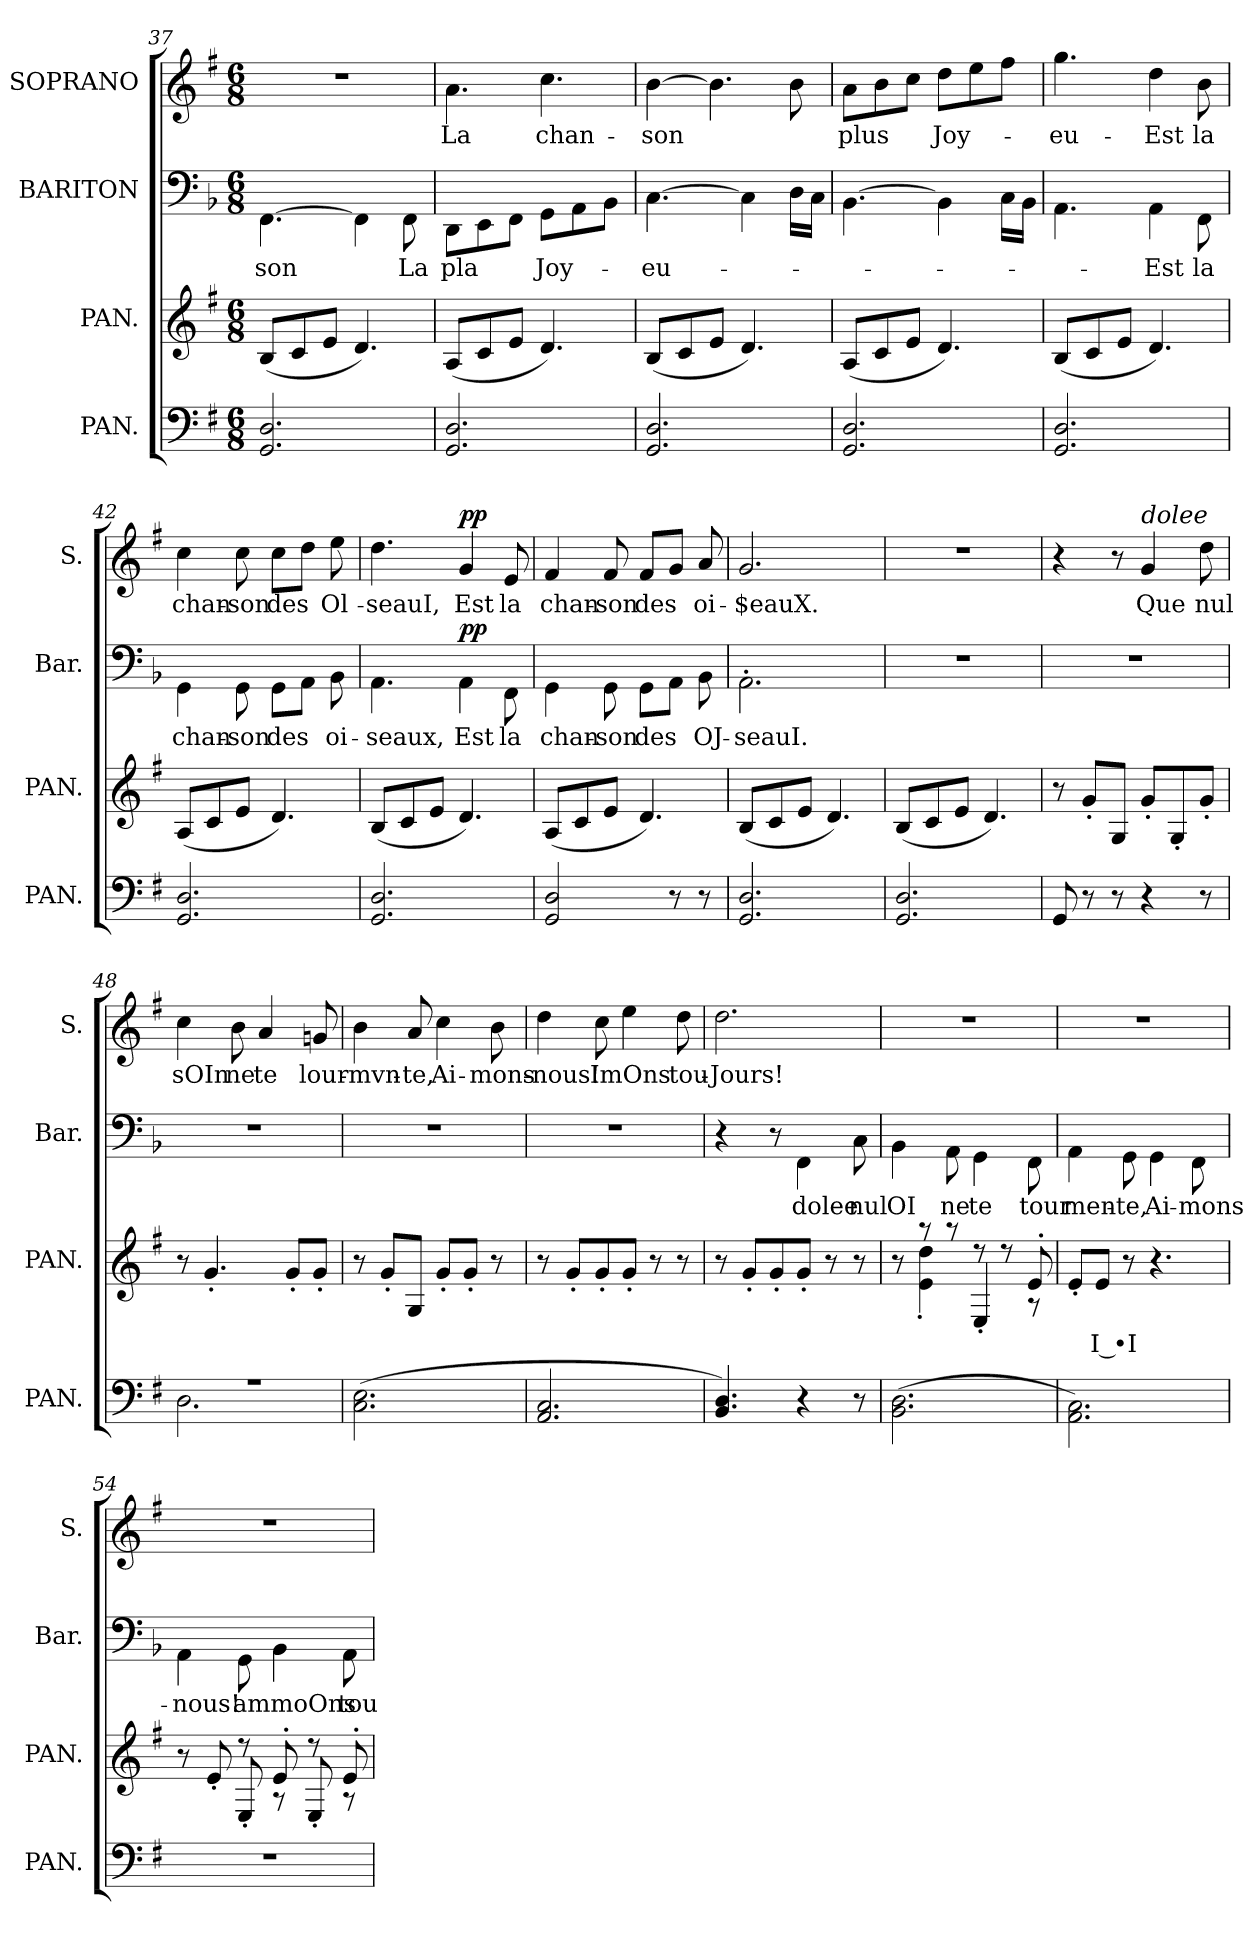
**kern	**kern	**text	**kern	**text	**dynam	**kern	**text	**dynam
*part4	*part3	*part3	*part2	*part2	*part2	*part1	*part1	*part1
*staff4	*staff3	*staff3	*staff2	*staff2	*staff2	*staff1	*staff1	*staff1
*I"PAN.	*I"PAN.	*	*I"BARITON	*	*	*I"SOPRANO	*	*
*I'PAN.	*I'PAN.	*	*I'Bar.	*	*	*I'S.	*	*
*clefF4	*clefG2	*	*clefF4	*	*	*clefG2	*	*
*	*	*	*ITrd8c14	*	*	*	*	*
*k[f#]	*k[f#]	*	*k[b-]	*	*	*k[f#]	*	*
*G:	*G:	*	*F:	*	*	*G:	*	*
*M6/8	*M6/8	*	*M6/8	*	*	*M6/8	*	*
=37	=37	=37	=37	=37	=37	=37	=37	=37
2.GG/ 2.D/	(8B/L	.	[4.FFF\	son	.	2.r	.	.
.	8c/	.	.	.	.	.	.	.
.	8e/J	.	.	.	.	.	.	.
.	4.d/)	.	4FFF\]	.	.	.	.	.
.	.	.	8FFF\	La	.	.	.	.
!!LO:LB:g=z
=38	=38	=38	=38	=38	=38	=38	=38	=38
2.GG/ 2.D/	(8A/L	.	8DDD\L	pla	.	4.a\	La	.
.	8c/	.	8EEE\	.	.	.	.	.
.	8e/J	.	8FFF\J	.	.	.	.	.
.	4.d/)	.	8GGG\L	Joy-	.	4.cc\	chan-	.
.	.	.	8AAA\	.	.	.	.	.
.	.	.	8BBB-\J	.	.	.	.	.
=39	=39	=39	=39	=39	=39	=39	=39	=39
2.GG/ 2.D/	(8B/L	.	[4.CC\	eu-	.	[4b\	son	.
.	8c/	.	.	.	.	.	.	.
.	8e/J	.	.	.	.	4.b\]	.	.
.	4.d/)	.	4CC\]	.	.	.	.	.
.	.	.	16DD\LL	.	.	8b\	.	.
.	.	.	16CC\JJ	.	.	.	.	.
=40	=40	=40	=40	=40	=40	=40	=40	=40
2.GG/ 2.D/	(8A/L	.	[4.BBB-\	.	.	8a\L	plus	.
.	8c/	.	.	.	.	8b\	.	.
.	8e/J	.	.	.	.	8cc\J	.	.
.	4.d/)	.	4BBB-\]	.	.	8dd\L	Joy-	.
.	.	.	.	.	.	8ee\	.	.
.	.	.	16CC\LL	.	.	8ff#\J	.	.
.	.	.	16BBB-\JJ	.	.	.	.	.
=41	=41	=41	=41	=41	=41	=41	=41	=41
2.GG/ 2.D/	(8B/L	.	4.AAA\	.	.	4.gg\	eu-	.
.	8c/	.	.	.	.	.	.	.
.	8e/J	.	.	.	.	.	.	.
.	4.d/)	.	4AAA\	Est	.	4dd\	Est	.
.	.	.	8FFF\	la	.	8b\	la	.
=42	=42	=42	=42	=42	=42	=42	=42	=42
2.GG/ 2.D/	(8A/L	.	4GGG\	chan-	.	4cc\	chan-	.
.	8c/	.	.	.	.	.	.	.
.	8e/J	.	8GGG\	son	.	8cc\	son	.
.	4.d/)	.	8GGG\L	des	.	8cc\L	des	.
.	.	.	8AAA\J	.	.	8dd\J	.	.
.	.	.	8BBB-\	oi-	.	8ee\	Ol­-	.
!!LO:LB:g=z
=43	=43	=43	=43	=43	=43	=43	=43	=43
2.GG/ 2.D/	(8B/L	.	4.AAA\	seaux,	.	4.dd\	seauI,	.
.	8c/	.	.	.	.	.	.	.
.	8e/J	.	.	.	.	.	.	.
.	4.d/)	.	4AAA\	Est	pp	4g/	Est	pp
.	.	.	8FFF\	la	.	8e/	la	.
=44	=44	=44	=44	=44	=44	=44	=44	=44
2GG/ 2D/	(8A/L	.	4GGG\	chan-	.	4f#/	chan-	.
.	8c/	.	.	.	.	.	.	.
.	8e/J	.	8GGG\	son	.	8f#/	son	.
.	4.d/)	.	8GGG\L	des	.	8f#/L	des	.
8r	.	.	8AAA\J	.	.	8g/J	.	.
8r	.	.	8BBB-\	OJ-	.	8a/	oi-	.
=45	=45	=45	=45	=45	=45	=45	=45	=45
2.GG/ 2.D/	(8B/L	.	2.AAA'\	seauI.	.	2.g/	$eauX.	.
.	8c/	.	.	.	.	.	.	.
.	8e/J	.	.	.	.	.	.	.
.	4.d/)	.	.	.	.	.	.	.
=46	=46	=46	=46	=46	=46	=46	=46	=46
2.GG/ 2.D/	(8B/L	.	2.r	.	.	2.r	.	.
.	8c/	.	.	.	.	.	.	.
.	8e/J	.	.	.	.	.	.	.
.	4.d/)	.	.	.	.	.	.	.
=47	=47	=47	=47	=47	=47	=47	=47	=47
8GG/	8r	.	2.r	.	.	4r	.	.
8r	8g'/L	.	.	.	.	.	.	.
8r	8G/J	.	.	.	.	8r	.	.
!	!	!	!	!	!	!LO:TX:i:t=dolee	!	!
4r	8g'/L	.	.	.	.	4g/	Que	.
.	8G'/	.	.	.	.	.	.	.
8r	8g'/J	.	.	.	.	8dd\	nul	.
!!LO:PB:g=z
=48	=48	=48	=48	=48	=48	=48	=48	=48
*^	*	*	*	*	*	*	*	*
2.r	2.D\	8r	.	2.r	.	.	4cc\	sOIn	.
.	.	4.g'/	.	.	.	.	.	.	.
.	.	.	.	.	.	.	8b\	ne	.
.	.	.	.	.	.	.	4a/	te	.
.	.	8g'/L	.	.	.	.	.	.	.
.	.	8g'/J	.	.	.	.	8gn/	lour-	.
*v	*v	*	*	*	*	*	*	*	*
=49	=49	=49	=49	=49	=49	=49	=49	=49
(2.C\ 2.E\	8r	.	2.r	.	.	4b\	mvn-	.
.	8g'/L	.	.	.	.	.	.	.
.	8G/J	.	.	.	.	8a/	te,	.
.	8g'/L	.	.	.	.	4cc\	Ai-	.
.	8g'/J	.	.	.	.	.	.	.
.	8r	.	.	.	.	8b\	mons-	.
=50	=50	=50	=50	=50	=50	=50	=50	=50
2.AA/ 2.C/	8r	.	2.r	.	.	4dd\	nous!	.
.	8g'/L	.	.	.	.	.	.	.
.	8g'/	.	.	.	.	8cc\	ImOns	.
.	8g'/J	.	.	.	.	4ee\	.	.
.	8r	.	.	.	.	.	.	.
.	8r	.	.	.	.	8dd\	tou-	.
=51	=51	=51	=51	=51	=51	=51	=51	=51
4.BB/ 4.D/)	8r	.	4r	.	.	2.dd\	Jours!	.
.	8g'/L	.	.	.	.	.	.	.
.	8g'/	.	8r	.	.	.	.	.
4r	8g'/J	.	4FFF\	dolee	.	.	.	.
.	8r	.	.	.	.	.	.	.
8r	8r	.	8CC\	nul	.	.	.	.
=52	=52	=52	=52	=52	=52	=52	=52	=52
*	*^	*	*	*	*	*	*	*
(2.BB\ 2.D\	8r	8ryy	.	4BBB-\	OI	.	2.r	.	.
.	8r	4e'\ 4dd'\	.	.	.	.	.	.	.
.	8r	.	.	8AAA\	ne	.	.	.	.
.	8r	4E'/	.	4GGG\	te	.	.	.	.
.	8r	.	.	.	.	.	.	.	.
.	8e'/	8r	.	8FFF\	tour	.	.	.	.
*	*v	*v	*	*	*	*	*	*	*
!!LO:LB:g=z
=53	=53	=53	=53	=53	=53	=53	=53	=53
2.AA\ 2.C\)	8e'/L	.	4AAA\	men-	.	2.r	.	.
.	8e/J	I •I	.	.	.	.	.	.
.	8r	.	8GGG\	te,	.	.	.	.
.	4.r	.	4GGG\	Ai-	.	.	.	.
.	.	.	8FFF\	mons-	.	.	.	.
=54	=54	=54	=54	=54	=54	=54	=54	=54
*	*^	*	*	*	*	*	*	*
2.r	8r	8ryy	.	4AAA\	nous!	.	2.r	.	.
.	8e'/	8ryy	.	.	.	.	.	.	.
.	8r	8E'/	.	8GGG\	ammoOns	.	.	.	.
.	8e'/	8r	.	4BBB-\	.	.	.	.	.
.	8r	8E'/	.	.	.	.	.	.	.
.	8e'/	8r	.	8AAA\	tou-	.	.	.	.
*	*v	*v	*	*	*	*	*	*	*
=	=	=	=	=	=	=	=	=
*-	*-	*-	*-	*-	*-	*-	*-	*-
